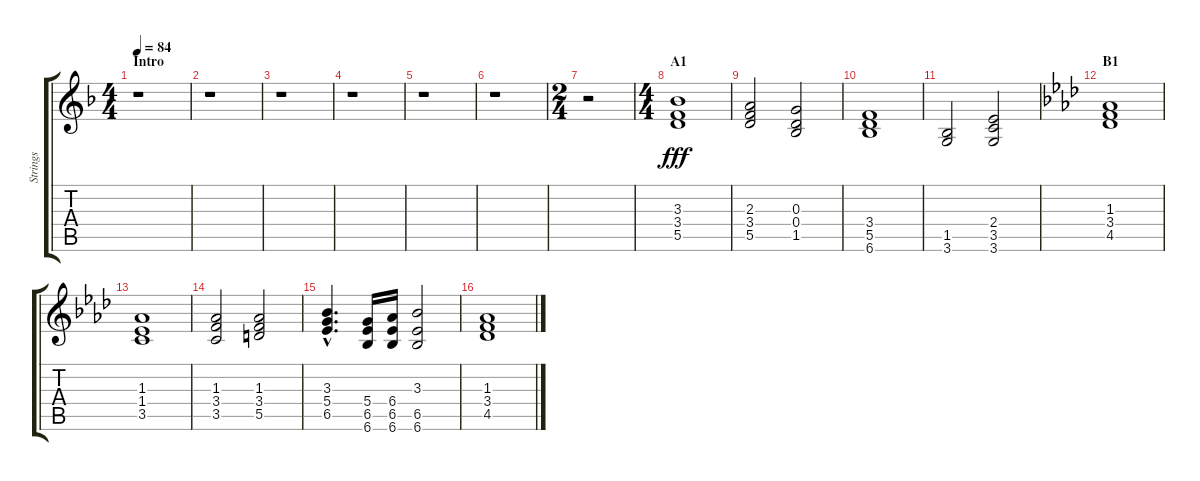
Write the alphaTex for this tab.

\track ("Strings" "Strings") {instrument stringensemble1}
\staff {score tabs}
\tuning (E5 B4 G4 D4 A3 E3) {hide}
\ts (4 4)
\section ("" "Intro")
\tempo 84
\clef g2
\ks f
r.1{dy fff instrument stringensemble1} |
r.1 |
r.1 |
r.1 |
r.1 |
r.1 |
\ts (2 4)
r.2 |
\ts (4 4)
\section ("" "A1")
(3.3 3.4 5.5).1 |
(2.3 3.4 5.5).2 (0.3 0.4 1.5).2 |
(3.4 5.5 6.6).1 |
(1.5 3.6).2 (2.4 3.5 3.6).2 |
\section ("" "B1")
\ks ab
(1.3 3.4 4.5).1 |
(1.3 1.4 3.5).1 |
(1.3 3.4 3.5).2 (1.3 3.4 5.5).2 |
(3.3{hac} 5.4{hac} 6.5{hac}).4{d} (5.4 6.5 6.6).16 (6.4 6.5 6.6).16 (3.3 6.5 6.6).2 |
(1.3 3.4 4.5).1
